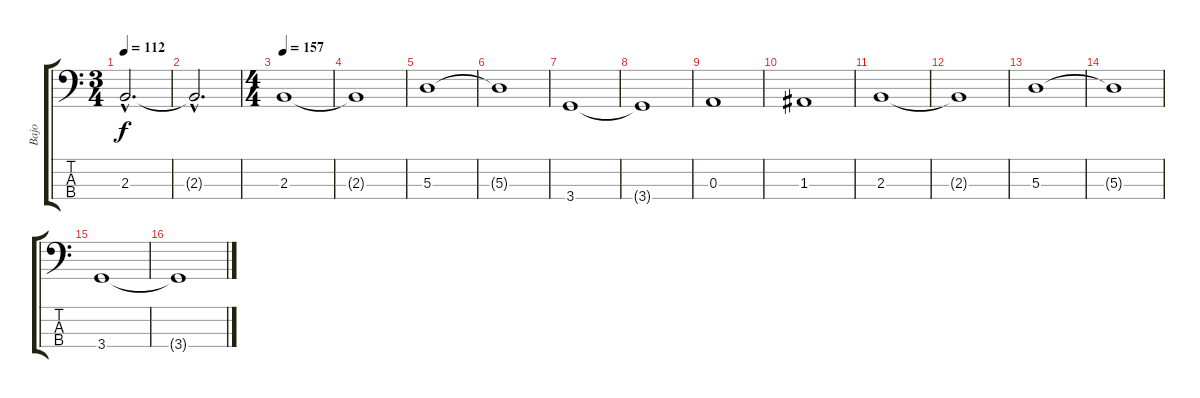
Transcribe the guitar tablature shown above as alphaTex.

\track ("Bajo" "Bajo") {instrument electricbasspick}
\staff {score tabs}
\tuning (G2 D2 A1 E1) {hide}
\ts (3 4)
\tempo 112
\clef f4
\ks c
2.3{hac}.2{d dy f} |
2.3{hac t}.2{d} |
\ts (4 4)
\tempo 157
2.3.1 |
2.3{t}.1 |
5.3.1 |
5.3{t}.1 |
3.4.1 |
3.4{t}.1 |
0.3.1 |
1.3.1 |
2.3.1 |
2.3{t}.1 |
5.3.1 |
5.3{t}.1 |
3.4.1 |
3.4{t}.1
